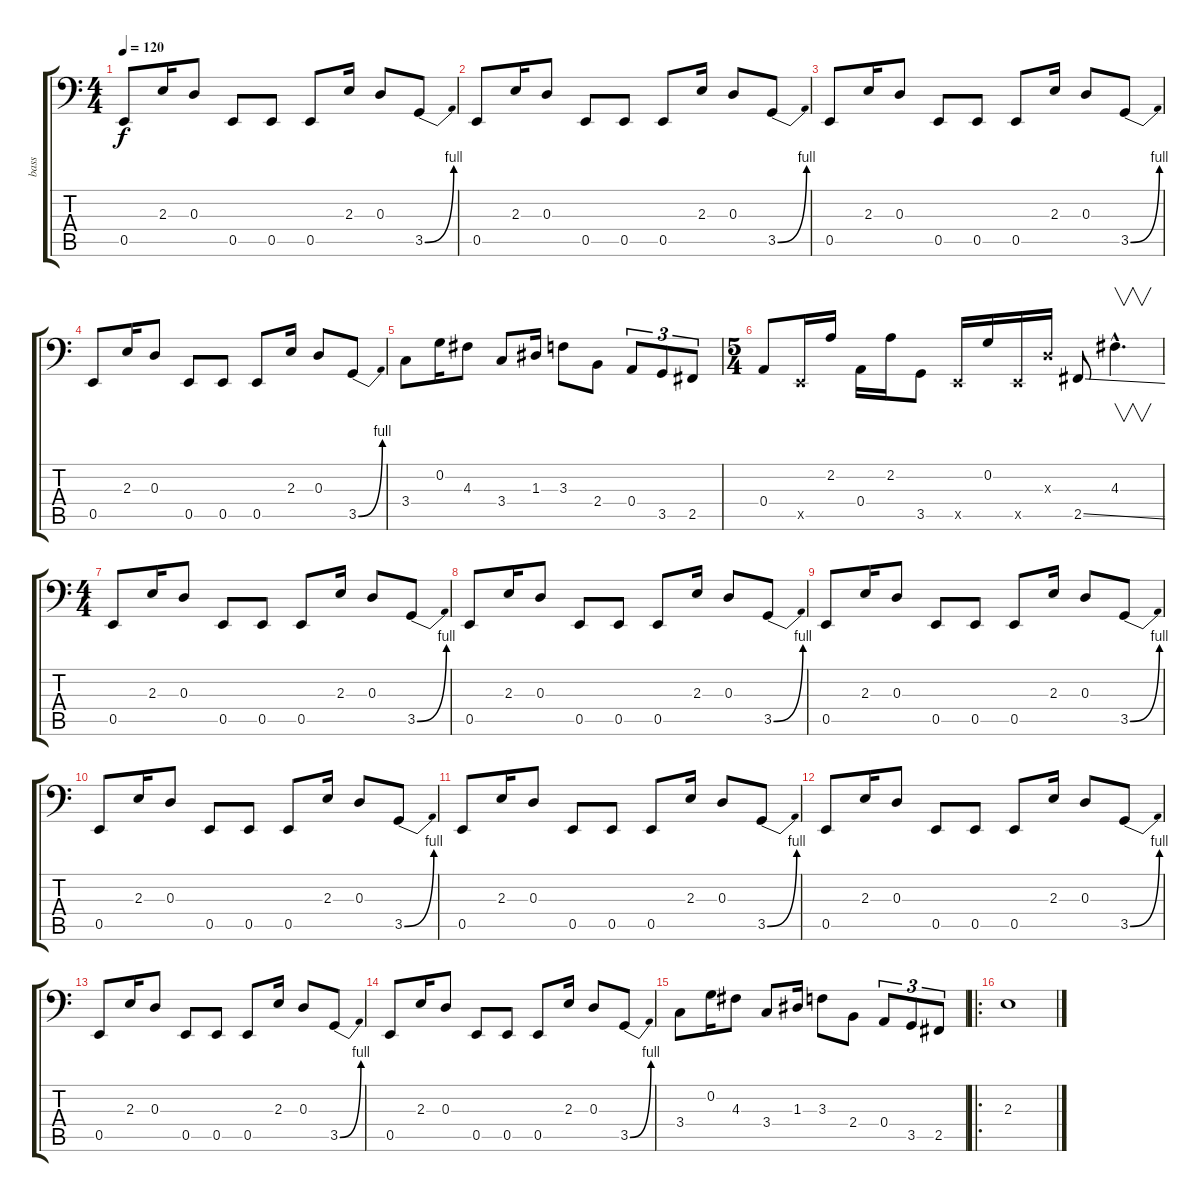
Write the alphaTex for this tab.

\track ("bass" "bass") {instrument slapbass1}
\staff {score tabs}
\tuning (C3 G2 D2 A1 E1 B0) {hide}
\ts (4 4)
\tempo 120
\clef f4
\ks c
0.5.8{dy f} 2.3.16 0.3.8 0.5.8 0.5.8 0.5.8 2.3.16 0.3.8 3.5{be (bend 0 0 60 4)}.8 |
0.5.8 2.3.16 0.3.8 0.5.8 0.5.8 0.5.8 2.3.16 0.3.8 3.5{be (bend 0 0 60 4)}.8 |
0.5.8 2.3.16 0.3.8 0.5.8 0.5.8 0.5.8 2.3.16 0.3.8 3.5{be (bend 0 0 60 4)}.8 |
0.5.8 2.3.16 0.3.8 0.5.8 0.5.8 0.5.8 2.3.16 0.3.8 3.5{be (bend 0 0 60 4)}.8 |
3.4.8 0.2.16 4.3.8 3.4.8 1.3.16 3.3.8 2.4.8 0.4.8{tu (3 2)} 3.5.8{tu (3 2)} 2.5.8{tu (3 2)} |
\ts (5 4)
0.4.8 0.5{x}.16 2.2.16 0.4.16 2.2.16 3.5.8 0.5{x}.16 0.2.16 0.5{x}.16 0.3{x}.16 2.5{ss}.8 4.3{hac}.4{v d} |
\ts (4 4)
0.5.8 2.3.16 0.3.8 0.5.8 0.5.8 0.5.8 2.3.16 0.3.8 3.5{be (bend 0 0 60 4)}.8 |
0.5.8 2.3.16 0.3.8 0.5.8 0.5.8 0.5.8 2.3.16 0.3.8 3.5{be (bend 0 0 60 4)}.8 |
0.5.8 2.3.16 0.3.8 0.5.8 0.5.8 0.5.8 2.3.16 0.3.8 3.5{be (bend 0 0 60 4)}.8 |
0.5.8 2.3.16 0.3.8 0.5.8 0.5.8 0.5.8 2.3.16 0.3.8 3.5{be (bend 0 0 60 4)}.8 |
0.5.8 2.3.16 0.3.8 0.5.8 0.5.8 0.5.8 2.3.16 0.3.8 3.5{be (bend 0 0 60 4)}.8 |
0.5.8 2.3.16 0.3.8 0.5.8 0.5.8 0.5.8 2.3.16 0.3.8 3.5{be (bend 0 0 60 4)}.8 |
0.5.8 2.3.16 0.3.8 0.5.8 0.5.8 0.5.8 2.3.16 0.3.8 3.5{be (bend 0 0 60 4)}.8 |
0.5.8 2.3.16 0.3.8 0.5.8 0.5.8 0.5.8 2.3.16 0.3.8 3.5{be (bend 0 0 60 4)}.8 |
3.4.8 0.2.16 4.3.8 3.4.8 1.3.16 3.3.8 2.4.8 0.4.8{tu (3 2)} 3.5.8{tu (3 2)} 2.5.8{tu (3 2)} |
\ro
2.3.1
